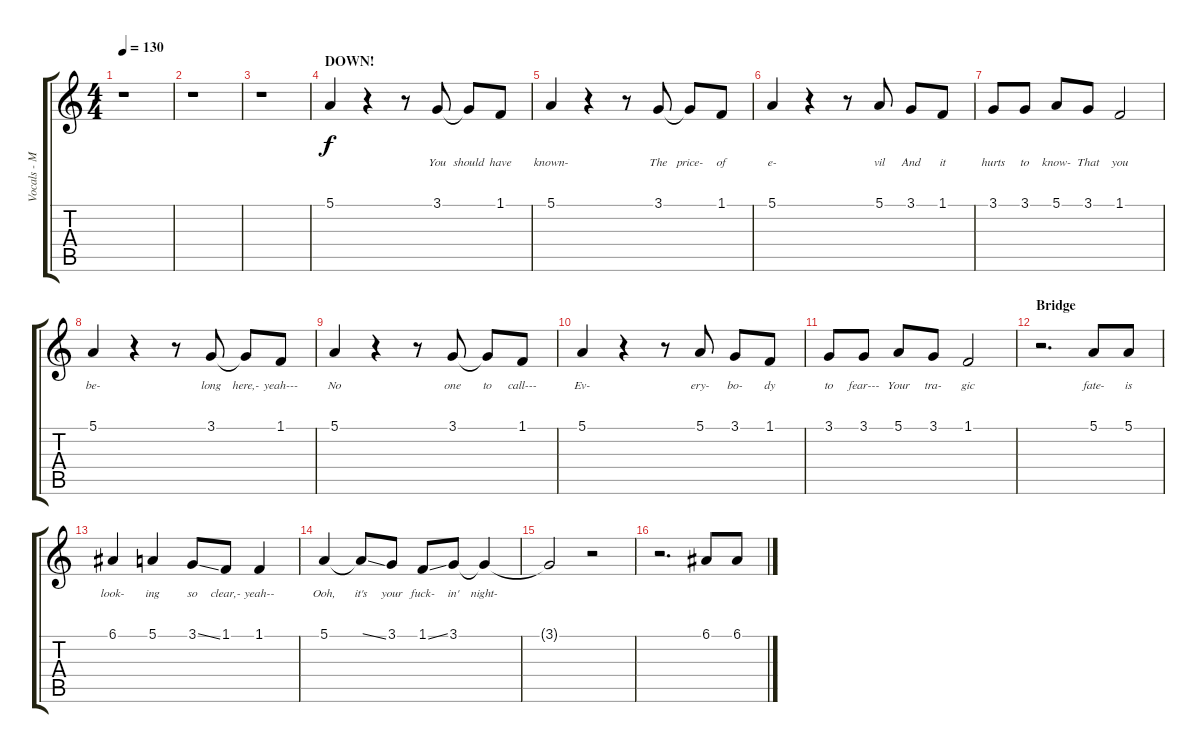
\track ("Vocals - M. Shadows" "Vocals - M") {instrument clarinet}
\staff {score tabs}
\tuning (E4 B3 G3 D3 A2 D2) {hide}
\ts (4 4)
\tempo 130
\clef g2
\ks c
r.1{dy f} |
r.1 |
r.1 |
\section ("" "DOWN!")
5.1.4{lyrics (0 "") lyrics (1 "") lyrics (2 "") lyrics (3 "") lyrics (4 "")} r.4 r.8 3.1.8{lyrics (0 "You") lyrics (1 "") lyrics (2 "") lyrics (3 "") lyrics (4 "")} 3.1{t}.8{lyrics (0 "should") lyrics (1 "") lyrics (2 "") lyrics (3 "") lyrics (4 "")} 1.1.8{lyrics (0 "have") lyrics (1 "") lyrics (2 "") lyrics (3 "") lyrics (4 "")} |
5.1.4{lyrics (0 "known-") lyrics (1 "") lyrics (2 "") lyrics (3 "") lyrics (4 "")} r.4 r.8 3.1.8{lyrics (0 "The") lyrics (1 "") lyrics (2 "") lyrics (3 "") lyrics (4 "")} 3.1{t}.8{lyrics (0 "price-") lyrics (1 "") lyrics (2 "") lyrics (3 "") lyrics (4 "")} 1.1.8{lyrics (0 "of") lyrics (1 "") lyrics (2 "") lyrics (3 "") lyrics (4 "")} |
5.1.4{lyrics (0 "e-") lyrics (1 "") lyrics (2 "") lyrics (3 "") lyrics (4 "")} r.4 r.8 5.1.8{lyrics (0 "vil") lyrics (1 "") lyrics (2 "") lyrics (3 "") lyrics (4 "")} 3.1.8{lyrics (0 "And") lyrics (1 "") lyrics (2 "") lyrics (3 "") lyrics (4 "")} 1.1.8{lyrics (0 "it") lyrics (1 "") lyrics (2 "") lyrics (3 "") lyrics (4 "")} |
3.1.8{lyrics (0 "hurts") lyrics (1 "") lyrics (2 "") lyrics (3 "") lyrics (4 "")} 3.1.8{lyrics (0 "to") lyrics (1 "") lyrics (2 "") lyrics (3 "") lyrics (4 "")} 5.1.8{lyrics (0 "know-") lyrics (1 "") lyrics (2 "") lyrics (3 "") lyrics (4 "")} 3.1.8{lyrics (0 "That") lyrics (1 "") lyrics (2 "") lyrics (3 "") lyrics (4 "")} 1.1.2{lyrics (0 "you") lyrics (1 "") lyrics (2 "") lyrics (3 "") lyrics (4 "")} |
5.1.4{lyrics (0 "be-") lyrics (1 "") lyrics (2 "") lyrics (3 "") lyrics (4 "")} r.4 r.8 3.1.8{lyrics (0 "long") lyrics (1 "") lyrics (2 "") lyrics (3 "") lyrics (4 "")} 3.1{t}.8{lyrics (0 "here,-") lyrics (1 "") lyrics (2 "") lyrics (3 "") lyrics (4 "")} 1.1.8{lyrics (0 "yeah---") lyrics (1 "") lyrics (2 "") lyrics (3 "") lyrics (4 "")} |
5.1.4{lyrics (0 "No") lyrics (1 "") lyrics (2 "") lyrics (3 "") lyrics (4 "")} r.4 r.8 3.1.8{lyrics (0 "one") lyrics (1 "") lyrics (2 "") lyrics (3 "") lyrics (4 "")} 3.1{t}.8{lyrics (0 "to") lyrics (1 "") lyrics (2 "") lyrics (3 "") lyrics (4 "")} 1.1.8{lyrics (0 "call---") lyrics (1 "") lyrics (2 "") lyrics (3 "") lyrics (4 "")} |
5.1.4{lyrics (0 "Ev-") lyrics (1 "") lyrics (2 "") lyrics (3 "") lyrics (4 "")} r.4 r.8 5.1.8{lyrics (0 "ery-") lyrics (1 "") lyrics (2 "") lyrics (3 "") lyrics (4 "")} 3.1.8{lyrics (0 "bo-") lyrics (1 "") lyrics (2 "") lyrics (3 "") lyrics (4 "")} 1.1.8{lyrics (0 "dy") lyrics (1 "") lyrics (2 "") lyrics (3 "") lyrics (4 "")} |
3.1.8{lyrics (0 "to") lyrics (1 "") lyrics (2 "") lyrics (3 "") lyrics (4 "")} 3.1.8{lyrics (0 "fear---") lyrics (1 "") lyrics (2 "") lyrics (3 "") lyrics (4 "")} 5.1.8{lyrics (0 "Your") lyrics (1 "") lyrics (2 "") lyrics (3 "") lyrics (4 "")} 3.1.8{lyrics (0 "tra-") lyrics (1 "") lyrics (2 "") lyrics (3 "") lyrics (4 "")} 1.1.2{lyrics (0 "gic") lyrics (1 "") lyrics (2 "") lyrics (3 "") lyrics (4 "")} |
\section ("" "Bridge")
r.2{d} 5.1.8{lyrics (0 "fate-") lyrics (1 "") lyrics (2 "") lyrics (3 "") lyrics (4 "")} 5.1.8{lyrics (0 "is") lyrics (1 "") lyrics (2 "") lyrics (3 "") lyrics (4 "")} |
6.1.4{lyrics (0 "look-") lyrics (1 "") lyrics (2 "") lyrics (3 "") lyrics (4 "")} 5.1.4{lyrics (0 "ing") lyrics (1 "") lyrics (2 "") lyrics (3 "") lyrics (4 "")} 3.1{ss}.8{lyrics (0 "so") lyrics (1 "") lyrics (2 "") lyrics (3 "") lyrics (4 "")} 1.1.8{lyrics (0 "clear,-") lyrics (1 "") lyrics (2 "") lyrics (3 "") lyrics (4 "")} 1.1.4{lyrics (0 "yeah--") lyrics (1 "") lyrics (2 "") lyrics (3 "") lyrics (4 "")} |
5.1.4{lyrics (0 "Ooh,") lyrics (1 "") lyrics (2 "") lyrics (3 "") lyrics (4 "")} 5.1{ss t}.8{lyrics (0 "it's") lyrics (1 "") lyrics (2 "") lyrics (3 "") lyrics (4 "")} 3.1.8{lyrics (0 "your") lyrics (1 "") lyrics (2 "") lyrics (3 "") lyrics (4 "")} 1.1{ss}.8{lyrics (0 "fuck-") lyrics (1 "") lyrics (2 "") lyrics (3 "") lyrics (4 "")} 3.1.8{lyrics (0 "in'") lyrics (1 "") lyrics (2 "") lyrics (3 "") lyrics (4 "")} 3.1{t}.4{lyrics (0 "night-") lyrics (1 "") lyrics (2 "") lyrics (3 "") lyrics (4 "")} |
3.1{t}.2 r.2 |
r.2{d} 6.1.8 6.1.8
